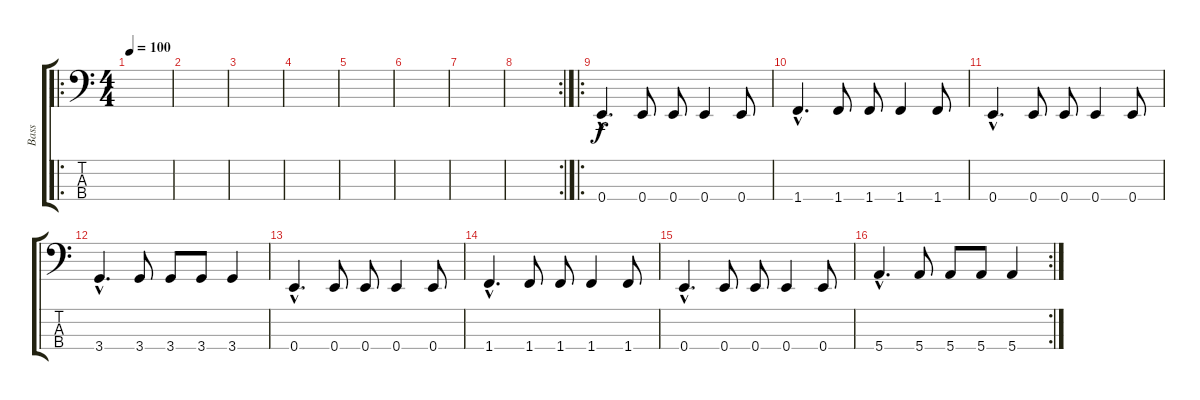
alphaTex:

\track ("Bass" "Bass") {instrument electricbassfinger}
\staff {score tabs}
\tuning (G2 D2 A1 E1) {hide}
\ro
\ts (4 4)
\tempo 100
\clef f4
\ks c
|
|
|
|
|
|
|
\rc 2
|
\ro
0.4{hac}.4{d} 0.4.8 0.4.8 0.4.4 0.4.8 |
1.4{hac}.4{d} 1.4.8 1.4.8 1.4.4 1.4.8 |
0.4{hac}.4{d} 0.4.8 0.4.8 0.4.4 0.4.8 |
3.4{hac}.4{d} 3.4.8 3.4.8 3.4.8 3.4.4 |
0.4{hac}.4{d} 0.4.8 0.4.8 0.4.4 0.4.8 |
1.4{hac}.4{d} 1.4.8 1.4.8 1.4.4 1.4.8 |
0.4{hac}.4{d} 0.4.8 0.4.8 0.4.4 0.4.8 |
\rc 2
5.4{hac}.4{d} 5.4.8 5.4.8 5.4.8 5.4.4
